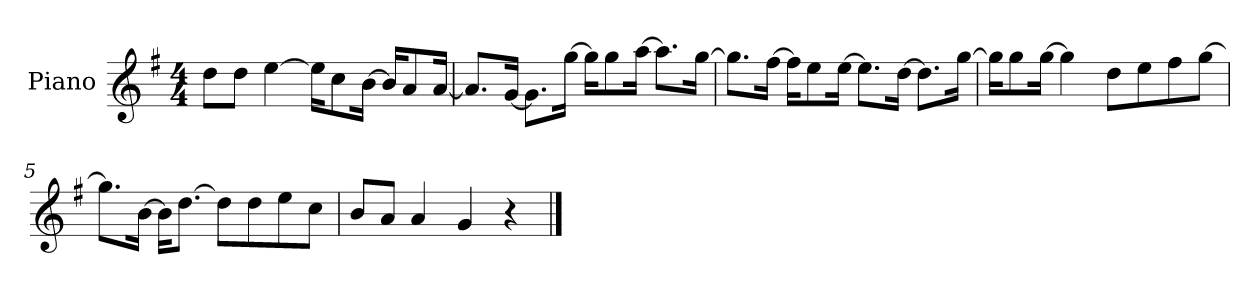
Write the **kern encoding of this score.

**kern
*part1
*staff1
*I"Piano
*I'P-no
*clefG2
*k[f#]
*M4/4
*MM90
=1
8dd\L
8dd\J
[4ee\
16ee\KL]
8cc\
[16b\Jk
16b/KL]
8a/
[16a/Jk
=2
8.a/L]
[16g/Jk
8.g\L]
[16gg\Jk
16gg\KL]
8gg\
[16aa\Jk
8.aa\L]
[16gg\Jk
=3
8.gg\L]
[16ff#\Jk
16ff#\KL]
8ee\
[16ee\Jk
8.ee\L]
[16dd\Jk
8.dd\L]
[16gg\Jk
=4
16gg\KL]
8gg\
[16gg\Jk
4gg\]
8dd\L
8ee\
8ff#\
[8gg\J
!!LO:LB:g=z
=5
8.gg\L]
[16b\Jk
16b\KL]
[8.dd\J
8dd\L]
8dd\
8ee\
8cc\J
=6
8b/L
8a/J
4a/
4g/
4r
==
*-
